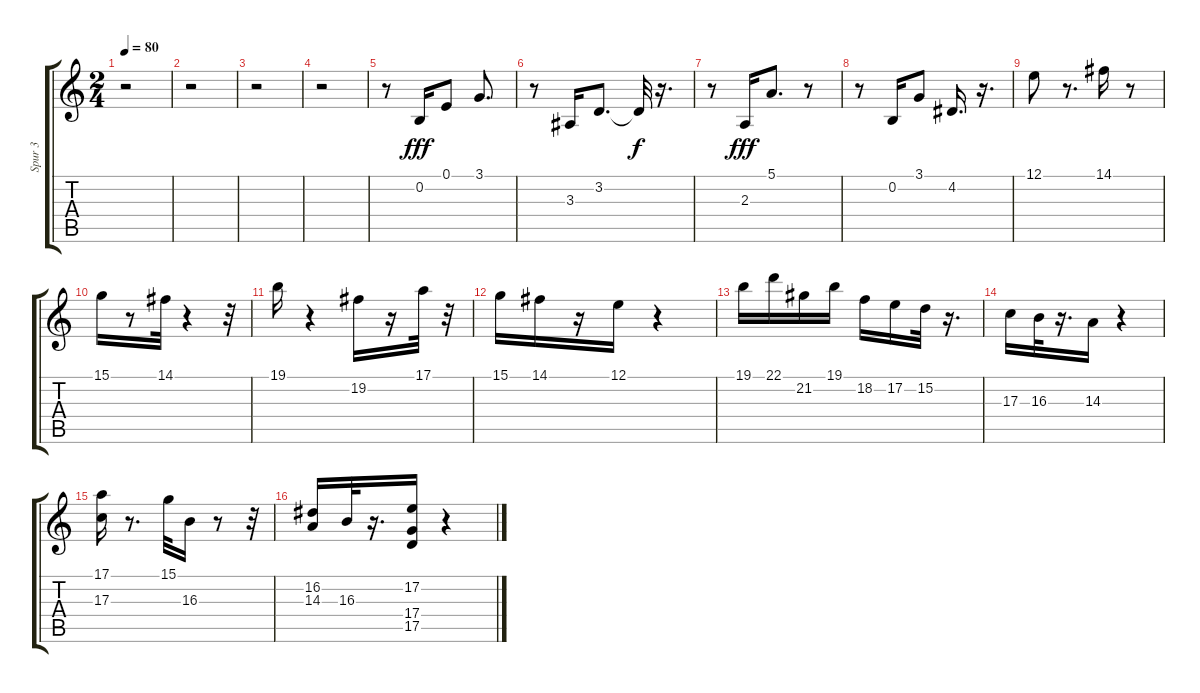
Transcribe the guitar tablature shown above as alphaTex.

\track ("Spur 3" "Spur 3") {instrument brightacousticpiano}
\staff {score tabs}
\tuning (E4 B3 G3 D3 A2 E2) {hide}
\ts (2 4)
\tempo 80
\clef g2
\ks c
r.2{dy fff instrument brightacousticpiano} |
r.2 |
r.2 |
r.2 |
r.8 0.2.16 0.1.8 3.1.8{d} |
r.8 3.3.16 3.2.8{d} 3.2{t}.32{dy f} r.16{d} |
r.8 2.3.16{dy fff} 5.1.8{d} r.8 |
r.8 0.2.16 3.1.8 4.2.16{d} r.16{d} |
12.1.8 r.8{d} 14.1.16 r.8 |
15.1.16 r.8 14.1.32 r.4 r.32 |
19.1.16 r.4 19.2.16 r.16 17.1.32 r.32 |
15.1.16 14.1.16 r.16 12.1.16 r.4 |
19.1.16 22.1.16 21.2.16 19.1.16 18.2.16 17.2.16 15.2.32 r.16{d} |
17.3.16 16.3.32 r.16{d} 14.3.16 r.4 |
(17.1 17.3).16 r.8{d} 15.1.32 16.3.16 r.8 r.32 |
(16.2 14.3).16 16.3.32 r.16{d} (17.2 17.4 17.5).16 r.4
